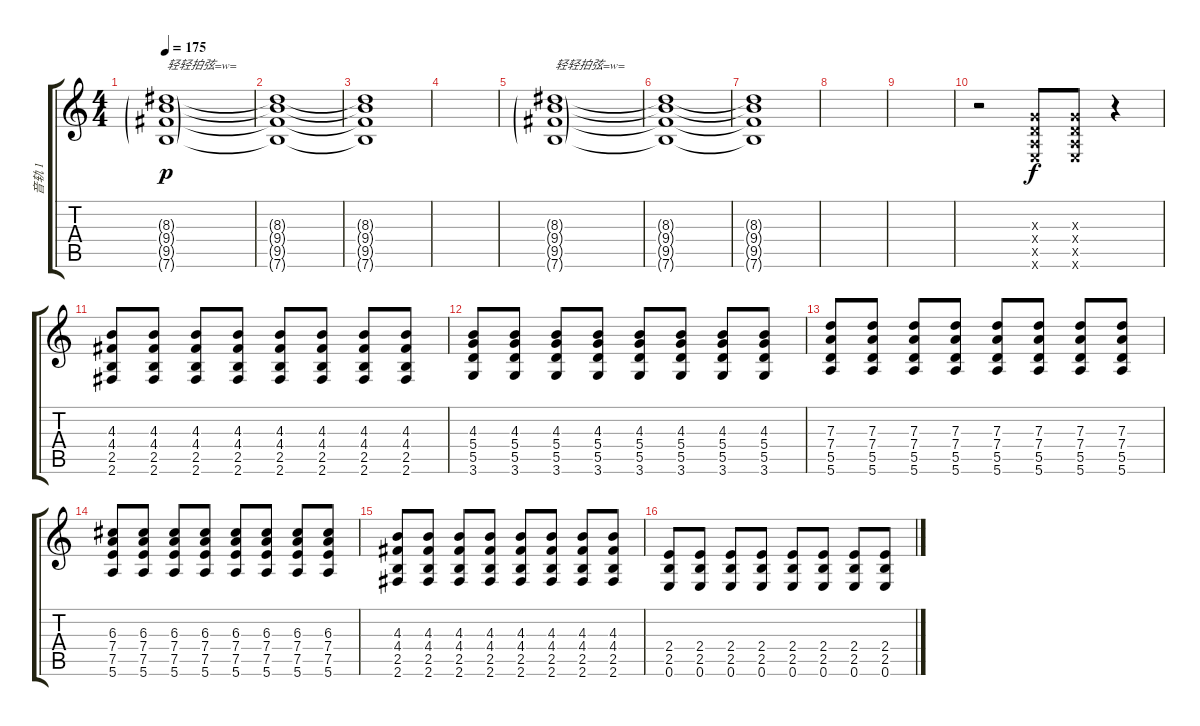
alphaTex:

\track ("音轨 1" "音轨 1") {instrument overdrivenguitar}
\staff {score tabs}
\tuning (E4 B3 G3 D3 A2 E2) {hide}
\ts (4 4)
\tempo 175
\clef g2
\ks c
(8.3{g} 9.4{g} 9.5{g} 7.6{g}).1{txt "轻轻拍弦=w=" dy p} |
(8.3{t} 9.4{t} 9.5{t} 7.6{t}).1 |
(8.3{t} 9.4{t} 9.5{t} 7.6{t}).1 |
|
(8.3{g} 9.4{g} 9.5{g} 7.6{g}).1{txt "轻轻拍弦=w="} |
(8.3{t} 9.4{t} 9.5{t} 7.6{t}).1 |
(8.3{t} 9.4{t} 9.5{t} 7.6{t}).1 |
|
|
r.2 (0.3{x} 0.4{x} 0.5{x} 0.6{x}).8{dy f} (0.3{x} 0.4{x} 0.5{x} 0.6{x}).8 r.4 |
(4.3 4.4 2.5 2.6).8 (4.3 4.4 2.5 2.6).8 (4.3 4.4 2.5 2.6).8 (4.3 4.4 2.5 2.6).8 (4.3 4.4 2.5 2.6).8 (4.3 4.4 2.5 2.6).8 (4.3 4.4 2.5 2.6).8 (4.3 4.4 2.5 2.6).8 |
(4.3 5.4 5.5 3.6).8 (4.3 5.4 5.5 3.6).8 (4.3 5.4 5.5 3.6).8 (4.3 5.4 5.5 3.6).8 (4.3 5.4 5.5 3.6).8 (4.3 5.4 5.5 3.6).8 (4.3 5.4 5.5 3.6).8 (4.3 5.4 5.5 3.6).8 |
(7.3 7.4 5.5 5.6).8 (7.3 7.4 5.5 5.6).8 (7.3 7.4 5.5 5.6).8 (7.3 7.4 5.5 5.6).8 (7.3 7.4 5.5 5.6).8 (7.3 7.4 5.5 5.6).8 (7.3 7.4 5.5 5.6).8 (7.3 7.4 5.5 5.6).8 |
(6.3 7.4 7.5 5.6).8 (6.3 7.4 7.5 5.6).8 (6.3 7.4 7.5 5.6).8 (6.3 7.4 7.5 5.6).8 (6.3 7.4 7.5 5.6).8 (6.3 7.4 7.5 5.6).8 (6.3 7.4 7.5 5.6).8 (6.3 7.4 7.5 5.6).8 |
(4.3 4.4 2.5 2.6).8 (4.3 4.4 2.5 2.6).8 (4.3 4.4 2.5 2.6).8 (4.3 4.4 2.5 2.6).8 (4.3 4.4 2.5 2.6).8 (4.3 4.4 2.5 2.6).8 (4.3 4.4 2.5 2.6).8 (4.3 4.4 2.5 2.6).8 |
(2.4 2.5 0.6).8 (2.4 2.5 0.6).8 (2.4 2.5 0.6).8 (2.4 2.5 0.6).8 (2.4 2.5 0.6).8 (2.4 2.5 0.6).8 (2.4 2.5 0.6).8 (2.4 2.5 0.6).8
